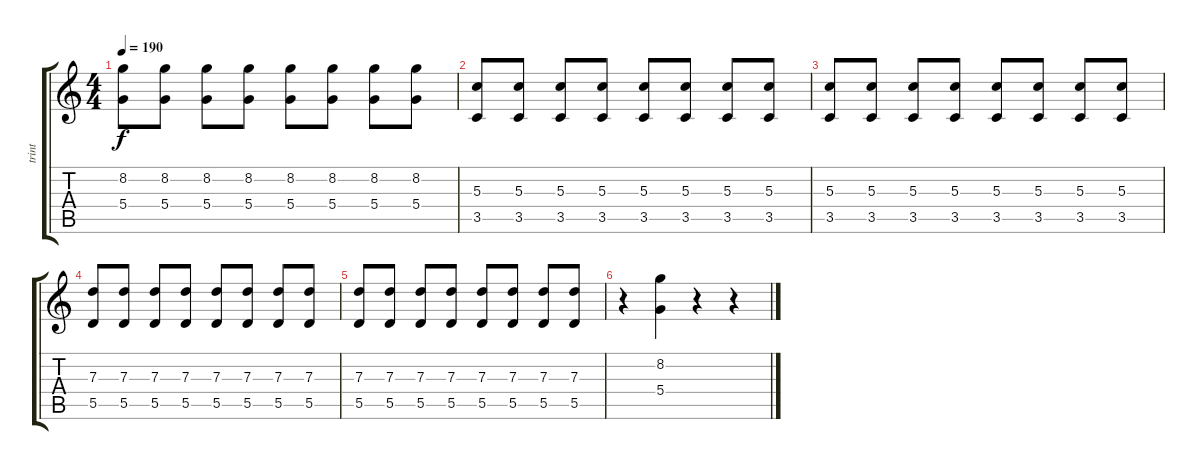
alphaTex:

\track ("trint" "trint") {instrument distortionguitar}
\staff {score tabs}
\tuning (E4 B3 G3 D3 A2 E2) {hide}
\ts (4 4)
\tempo 190
\clef g2
\ks c
(8.2 5.4).8{dy f} (8.2 5.4).8 (8.2 5.4).8 (8.2 5.4).8 (8.2 5.4).8 (8.2 5.4).8 (8.2 5.4).8 (8.2 5.4).8 |
(5.3 3.5).8 (5.3 3.5).8 (5.3 3.5).8 (5.3 3.5).8 (5.3 3.5).8 (5.3 3.5).8 (5.3 3.5).8 (5.3 3.5).8 |
(5.3 3.5).8 (5.3 3.5).8 (5.3 3.5).8 (5.3 3.5).8 (5.3 3.5).8 (5.3 3.5).8 (5.3 3.5).8 (5.3 3.5).8 |
(7.3 5.5).8 (7.3 5.5).8 (7.3 5.5).8 (7.3 5.5).8 (7.3 5.5).8 (7.3 5.5).8 (7.3 5.5).8 (7.3 5.5).8 |
(7.3 5.5).8 (7.3 5.5).8 (7.3 5.5).8 (7.3 5.5).8 (7.3 5.5).8 (7.3 5.5).8 (7.3 5.5).8 (7.3 5.5).8 |
r.4 (8.2 5.4).4 r.4 r.4
